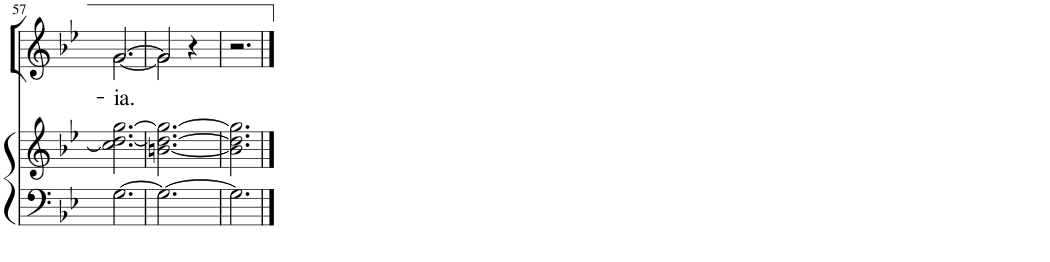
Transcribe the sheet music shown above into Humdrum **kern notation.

**kern	**kern	**kern	**text
*part2	*part2	*part1	*part1
*staff3	*staff2	*staff1	*staff1
*I"Organo	*	*I"Voice	*
!!LO:PB:g=z
*clefF4	*clefG2	*clefG2	*
*k[b-e-]	*k[b-e-]	*k[b-e-]	*
*M3/4	*M3/4	*M3/4	*
=57	=57	=57	=57
!	!	!	!LO:LY:b
*	*	*^	*
[2.G\	2.cc\] [2.dd\ [2.gg\	[2.g/	[2.g\	-ia.
=58	=58	=58	=58	=58
2.G\_	[2.bn\ 2.dd\_ 2.gg\_	2g/]	2g\]	.
.	.	4r	4ryy	.
*	*	*v	*v	*
=59	=59	=59	=59
2.G\]	2.b\] 2.dd\] 2.gg\]	2.r	.
==	==	==	==
*-	*-	*-	*-
